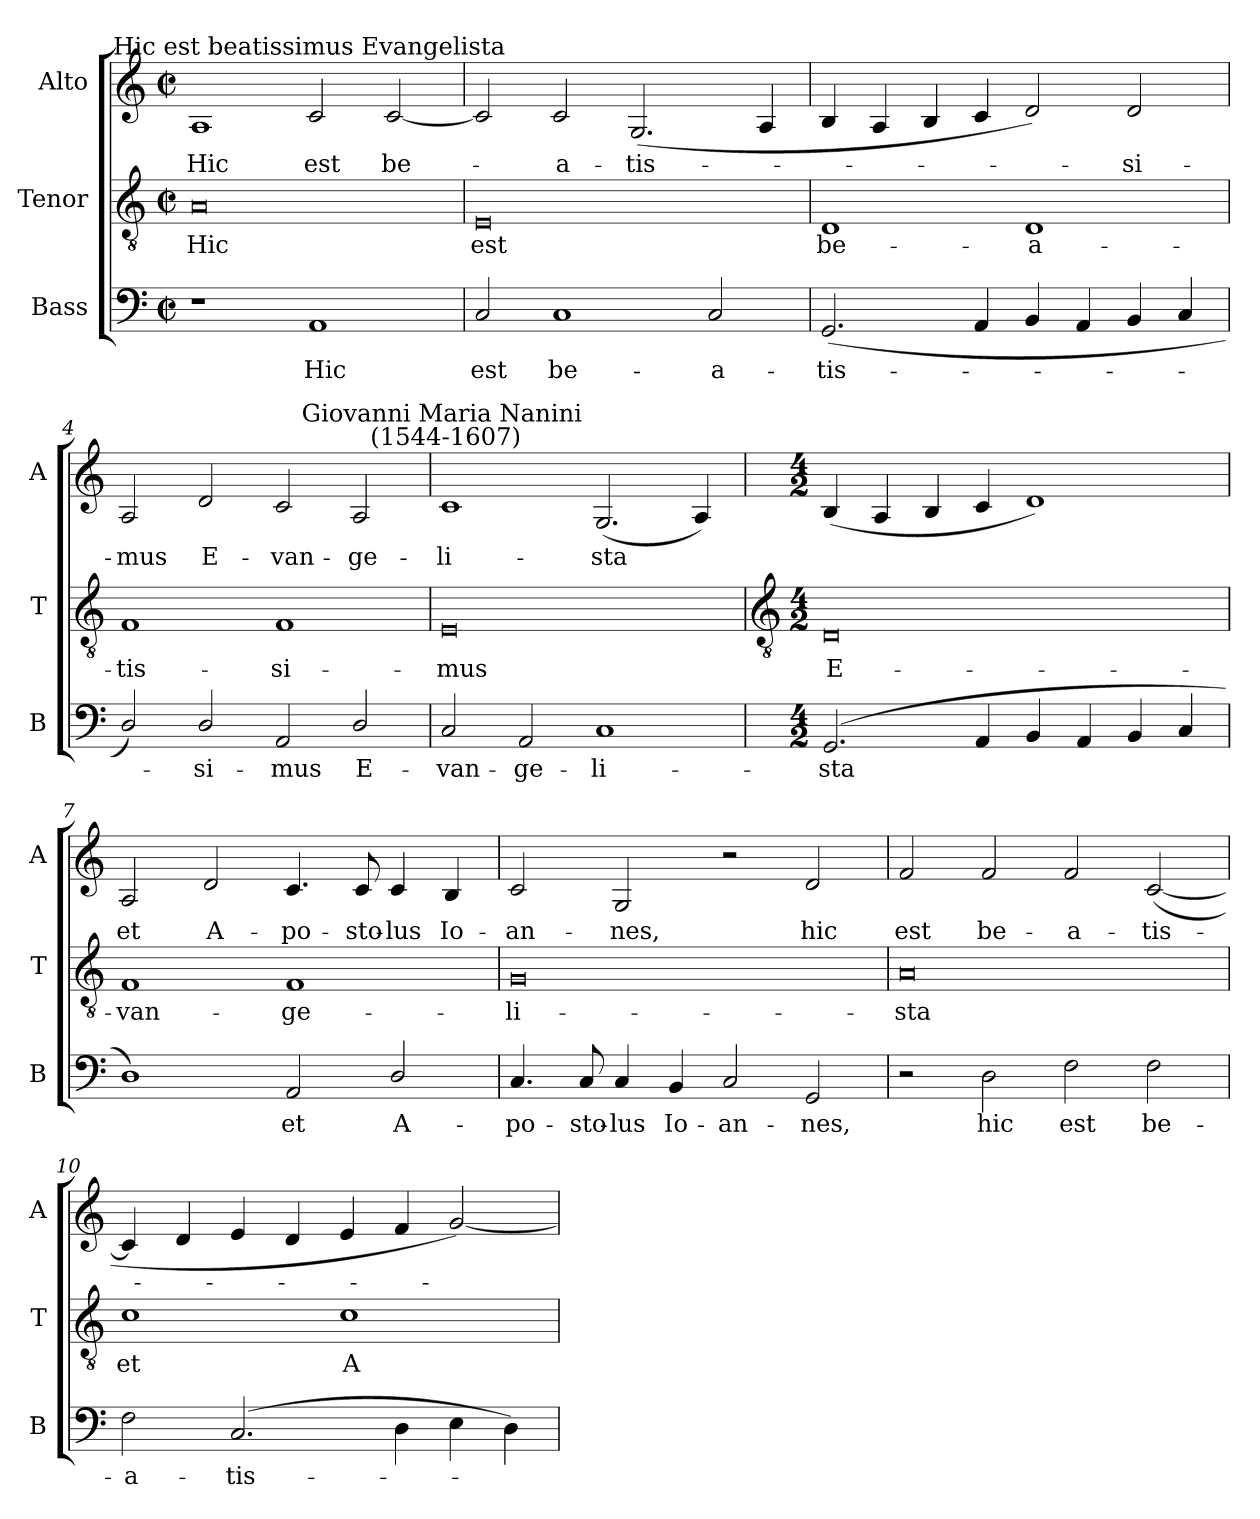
**kern	**text	**kern	**text	**kern	**text
*part3	*part3	*part2	*part2	*part1	*part1
*staff3	*staff3	*staff2	*staff2	*staff1	*staff1
*I"Bass	*	*I"Tenor	*	*I"Alto	*
*I'B	*	*I'T	*	*I'A	*
*clefF4	*	*clefGv2	*	*clefG2	*
*k[]	*	*k[]	*	*k[]	*
*C:	*	*C:	*	*C:	*
*M4/2	*	*M4/2	*	*M4/2	*
*met(c|)	*	*met(c|)	*	*met(c|)	*
=1	=1	=1	=1	=1	=1
!	!	!	!LO:LY:b	!	!LO:LY:b
1r	.	0A	Hic	1A	Hic
!	!	!	!	!LO:TX:a:cj:t=Hic est beatissimus Evangelista	!
!	!LO:LY:b	!	!	!	!LO:LY:b
1AA	Hic	.	.	2c	est
!	!	!	!	!	!LO:LY:b
.	.	.	.	[2c	be-
=2	=2	=2	=2	=2	=2
!	!LO:LY:b	!	!LO:LY:b	!	!
2C	est	0E	est	2c]	.
!	!LO:LY:b	!	!	!	!LO:LY:b
1C	be-	.	.	2c	a-
!	!	!	!	!	!LO:LY:b
.	.	.	.	(<2.G	-tis-
!	!LO:LY:b	!	!	!	!
2C	-a-	.	.	.	.
.	.	.	.	4A	.
=3	=3	=3	=3	=3	=3
!	!LO:LY:b	!	!LO:LY:b	!	!
(<2.GG	-tis-	1D	be-	4B	.
.	.	.	.	4A	.
.	.	.	.	4B	.
4AA	.	.	.	4c	.
!	!	!	!LO:LY:b	!	!
4BB	.	1D	-a-	2d)	.
4AA	.	.	.	.	.
!	!	!	!	!	!LO:LY:b
4BB	.	.	.	2d	-si-
4C	.	.	.	.	.
=4	=4	=4	=4	=4	=4
!	!	!	!LO:LY:b	!	!LO:LY:b
2D/)	.	1F	-tis-	2A	-mus
!	!LO:LY:b	!	!	!	!LO:LY:b
2D/	si-	.	.	2d	E-
!	!LO:LY:b	!	!LO:LY:b	!	!LO:LY:b
2AA	-mus	1F	-si-	2c	-van-
!	!LO:LY:b	!	!	!	!LO:LY:b
2D/	E-	.	.	2A	-ge-
=5	=5	=5	=5	=5	=5
!	!	!	!	!LO:TX:a:cj:t=Giovanni Maria Nanini\n (1544-1607)	!
!	!LO:LY:b	!	!LO:LY:b	!	!LO:LY:b
2C	-van-	0E	-mus	1c	-li-
!	!LO:LY:b	!	!	!	!
2AA	-ge-	.	.	.	.
!	!LO:LY:b	!	!	!	!LO:LY:b
1C	-li-	.	.	(<2.G	-sta
.	.	.	.	4A)	.
!!LO:LB:g=z
=6	=6	=6	=6	=6	=6
*	*	*clefGv2	*	*	*
*M4/2	*	*M4/2	*	*M4/2	*
!	!LO:LY:b	!	!LO:LY:b	!	!
(<2.GG	-sta	0D	E-	(<4B	.
.	.	.	.	4A	.
.	.	.	.	4B	.
4AA	.	.	.	4c	.
4BB	.	.	.	1d)	.
4AA	.	.	.	.	.
4BB	.	.	.	.	.
4C	.	.	.	.	.
=7	=7	=7	=7	=7	=7
!	!	!	!LO:LY:b	!	!LO:LY:b
1D)	.	1F	-van-	2A	et
!	!	!	!	!	!LO:LY:b
.	.	.	.	2d	A-
!	!LO:LY:b	!	!LO:LY:b	!	!LO:LY:b
2AA	et	1F	-ge-	4.c	-po-
!	!	!	!	!	!LO:LY:b
.	.	.	.	8c	-sto-
!	!LO:LY:b	!	!	!	!LO:LY:b
2D/	A-	.	.	4c	-lus
!	!	!	!	!	!LO:LY:b
.	.	.	.	4B	Io-
=8	=8	=8	=8	=8	=8
!	!LO:LY:b	!	!LO:LY:b	!	!LO:LY:b
4.C	-po-	0G	-li-	2c	-an-
!	!LO:LY:b	!	!	!	!
8C	-sto-	.	.	.	.
!	!LO:LY:b	!	!	!	!LO:LY:b
4C	-lus	.	.	2G	-nes,
!	!LO:LY:b	!	!	!	!
4BB	Io-	.	.	.	.
!	!LO:LY:b	!	!	!	!
2C	-an-	.	.	2r	.
!	!LO:LY:b	!	!	!	!LO:LY:b
2GG	-nes,	.	.	2d	hic
=9	=9	=9	=9	=9	=9
!	!	!	!LO:LY:b	!	!LO:LY:b
2r	.	0A	-sta	2f	est
!	!LO:LY:b	!	!	!	!LO:LY:b
2D	hic	.	.	2f	be-
!	!LO:LY:b	!	!	!	!LO:LY:b
2F	est	.	.	2f	-a-
!	!LO:LY:b	!	!	!	!LO:LY:b
2F	be-	.	.	(<[2c	-tis-
=10	=10	=10	=10	=10	=10
!	!LO:LY:b	!	!LO:LY:b	!	!
2F	-a-	1c	et	4c]	.
.	.	.	.	4d	.
!	!LO:LY:b	!	!	!	!
(>2.C	-tis-	.	.	4e	.
.	.	.	.	4d	.
!	!	!	!LO:LY:b	!	!
.	.	1c	A-	4e	.
4D	.	.	.	4f	.
4E	.	.	.	[2g/)	.
4D)	.	.	.	.	.
=	=	=	=	=	=
*-	*-	*-	*-	*-	*-
